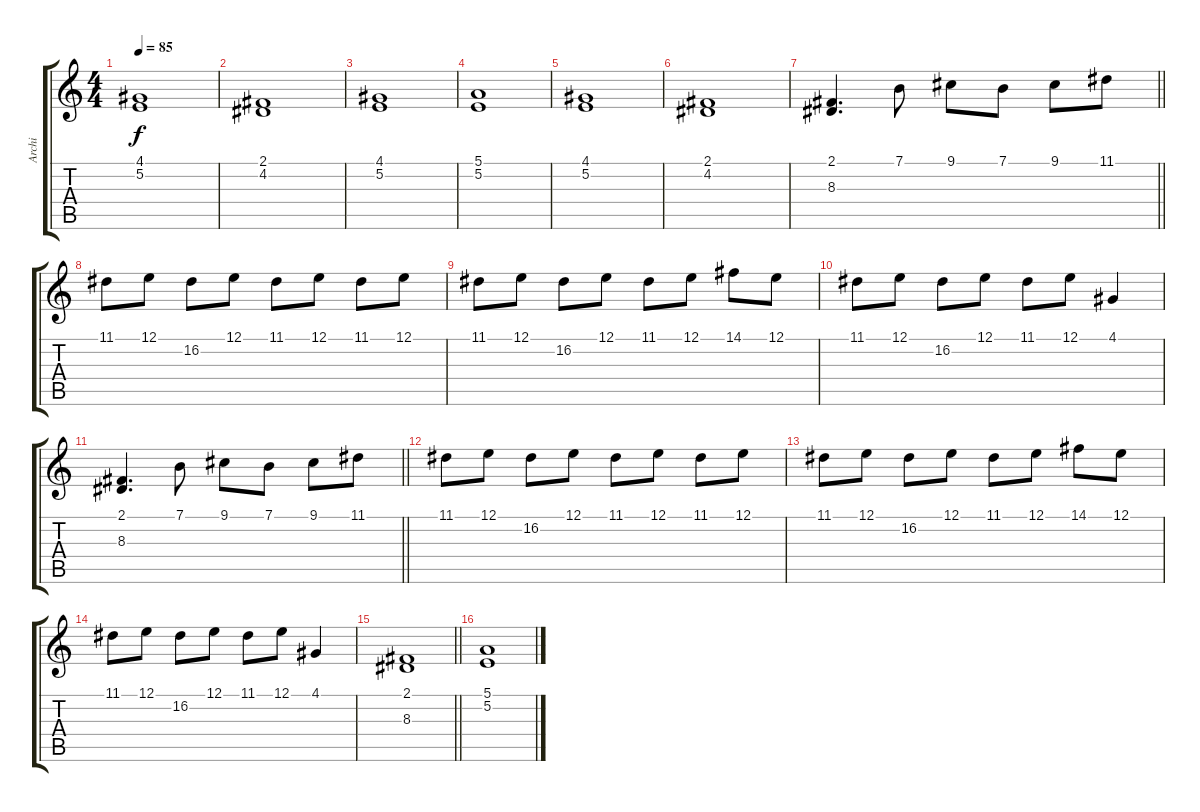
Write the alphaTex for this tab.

\track ("Archi" "Archi") {instrument stringensemble1}
\staff {score tabs}
\tuning (E4 B3 G3 D3 A2 E2) {hide}
\ts (4 4)
\tempo 85
\clef g2
\ks c
(4.1 5.2).1{dy f} |
(2.1 4.2).1 |
(4.1 5.2).1 |
(5.1 5.2).1 |
(4.1 5.2).1 |
(2.1 4.2).1 |
\barLineRight lightlight
(2.1 8.3).4{d} 7.1.8 9.1.8 7.1.8 9.1.8 11.1.8 |
11.1.8{volume 10 instrument stringensemble1} 12.1.8 16.2.8 12.1.8 11.1.8 12.1.8 11.1.8 12.1.8 |
11.1.8 12.1.8 16.2.8 12.1.8 11.1.8 12.1.8 14.1.8 12.1.8 |
11.1.8 12.1.8 16.2.8 12.1.8 11.1.8 12.1.8 4.1.4 |
\barLineRight lightlight
(2.1 8.3).4{d} 7.1.8 9.1.8 7.1.8 9.1.8 11.1.8 |
11.1.8{volume 10 instrument stringensemble1} 12.1.8 16.2.8 12.1.8 11.1.8 12.1.8 11.1.8 12.1.8 |
11.1.8 12.1.8 16.2.8 12.1.8 11.1.8 12.1.8 14.1.8 12.1.8 |
11.1.8 12.1.8 16.2.8 12.1.8 11.1.8 12.1.8 4.1.4 |
\barLineRight lightlight
(2.1 8.3).1 |
(5.1 5.2).1
